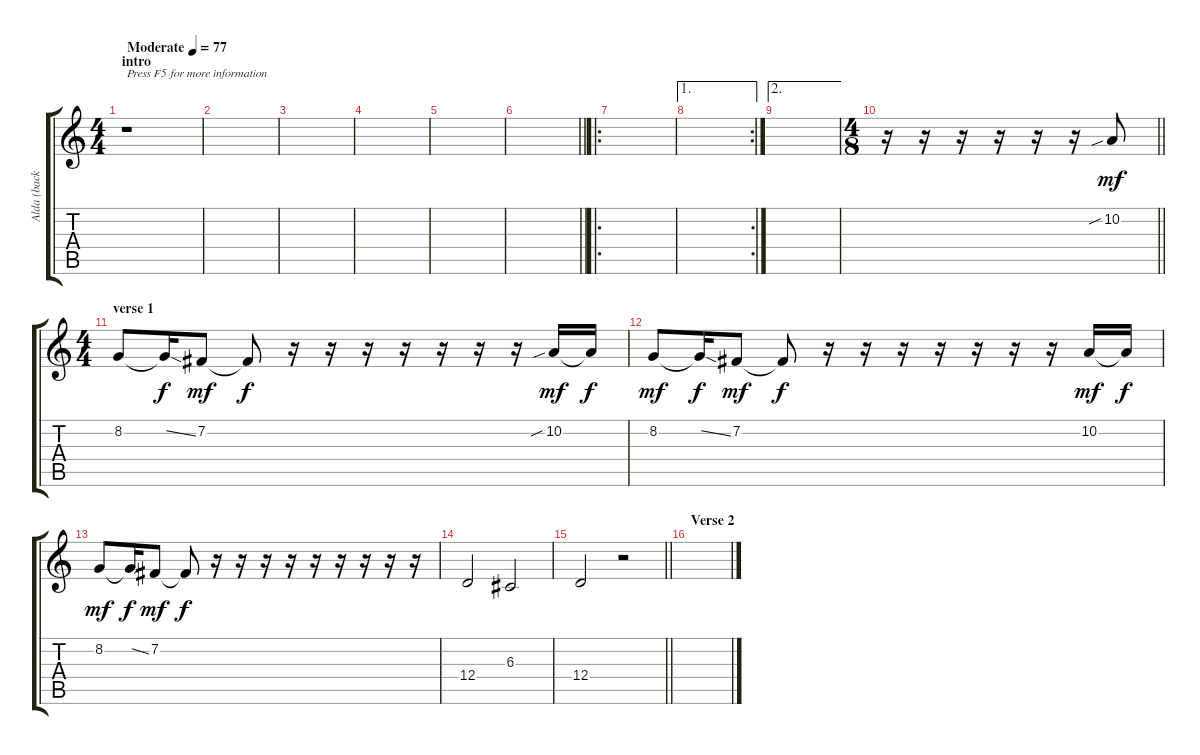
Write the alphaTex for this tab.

\track ("Alda (back vcl)" "Alda (back") {instrument choiraahs}
\staff {score tabs}
\tuning (E4 B3 G3 D3 A2 E2) {hide}
\ts (4 4)
\section ("" "intro")
\tempo (77 "Moderate")
\clef g2
\ks c
r.1{txt "Press F5 for more information" dy mf instrument choiraahs} |
|
|
|
|
\barLineRight lightlight
|
\ro
\section ("" "")
|
\ae 1
\rc 2
|
\ae 2
|
\ts (4 8)
\barLineRight lightlight
r.16 r.16 r.16 r.16 r.16 r.16 10.2{sib}.8 |
\ts (4 4)
\section ("" "verse 1")
8.2.8 8.2{ss t}.16{dy f} 7.2.8{dy mf} 7.2{t}.8{dy f} r.16 r.16 r.16 r.16 r.16 r.16 r.16 10.2{sib}.16{dy mf} 10.2{t}.16{dy f} |
8.2.8{dy mf} 8.2{ss t}.16{dy f} 7.2.8{dy mf} 7.2{t}.8{dy f} r.16 r.16 r.16 r.16 r.16 r.16 r.16 10.2.16{dy mf} 10.2{t}.16{dy f} |
8.2.8{dy mf} 8.2{ss t}.16{dy f} 7.2.8{dy mf} 7.2{t}.8{dy f} r.16 r.16 r.16 r.16 r.16 r.16 r.16 r.16 r.16 |
12.4.2 6.3.2 |
\barLineRight lightlight
12.4.2 r.2 |
\section ("" "Verse 2")
